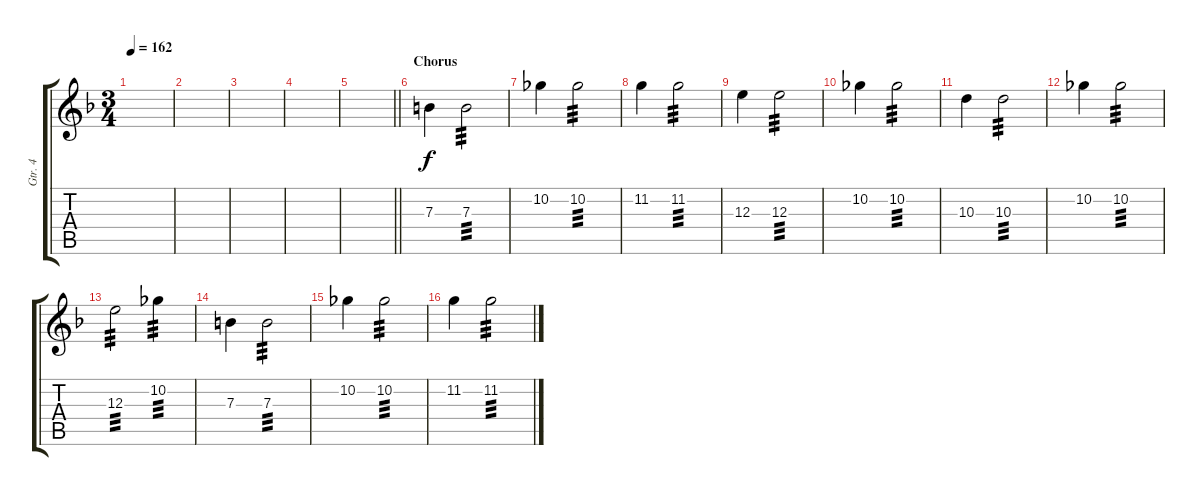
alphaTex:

\track ("Gtr. 4" "Gtr. 4") {instrument distortionguitar}
\staff {score tabs}
\tuning (Db4 Ab3 E3 B2 Gb2 B1) {hide}
\ts (3 4)
\tempo 162
\clef g2
\ks dminor
|
|
|
|
\barLineRight lightlight
|
\section ("" "Chorus")
7.3.4 7.3.2{tp 3} |
10.2.4 10.2.2{tp 3} |
11.2.4 11.2.2{tp 3} |
12.3.4 12.3.2{tp 3} |
10.2.4 10.2.2{tp 3} |
10.3.4 10.3.2{tp 3} |
10.2.4 10.2.2{tp 3} |
12.3.2{tp 3} 10.2.4{tp 3} |
7.3.4 7.3.2{tp 3} |
10.2.4 10.2.2{tp 3} |
11.2.4 11.2.2{tp 3}
